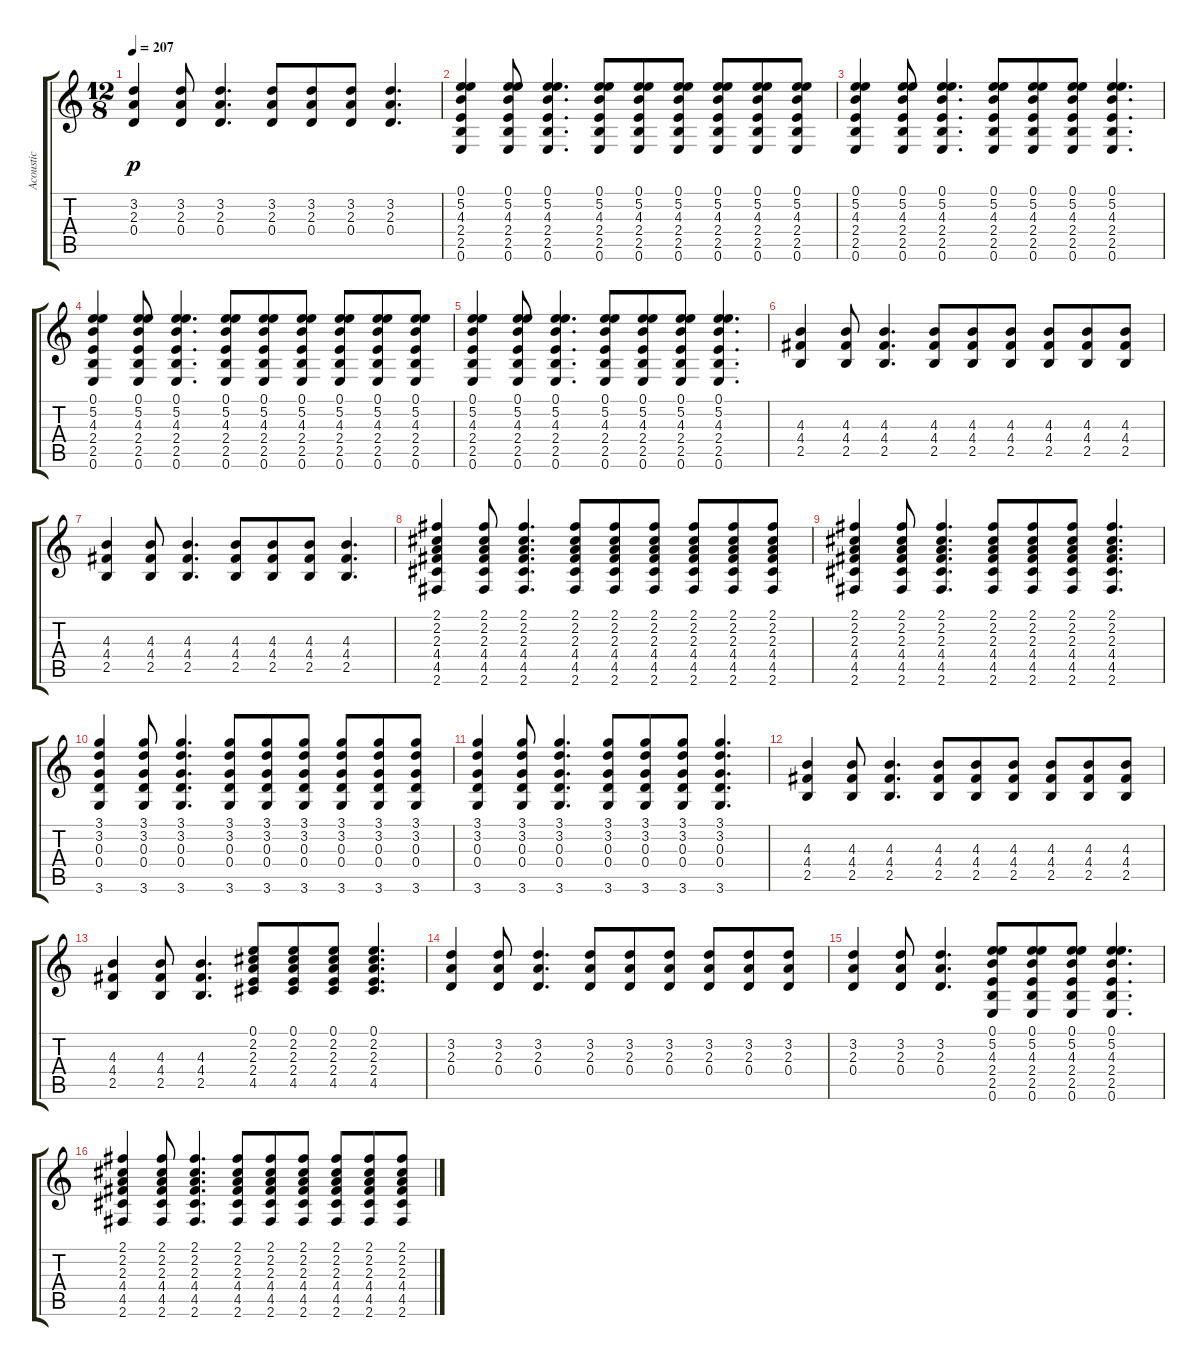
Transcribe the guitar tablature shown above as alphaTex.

\track ("Acoustic" "Acoustic") {instrument acousticguitarnylon}
\staff {score tabs}
\tuning (E4 B3 G3 D3 A2 E2) {hide}
\ts (12 8)
\tempo 207
\clef g2
\ks c
(3.2 2.3 0.4).4{dy p} (3.2 2.3 0.4).8 (3.2 2.3 0.4).4{d} (3.2 2.3 0.4).8 (3.2 2.3 0.4).8 (3.2 2.3 0.4).8 (3.2 2.3 0.4).4{d} |
(0.1 5.2 4.3 2.4 2.5 0.6).4 (0.1 5.2 4.3 2.4 2.5 0.6).8 (0.1 5.2 4.3 2.4 2.5 0.6).4{d} (0.1 5.2 4.3 2.4 2.5 0.6).8 (0.1 5.2 4.3 2.4 2.5 0.6).8 (0.1 5.2 4.3 2.4 2.5 0.6).8 (0.1 5.2 4.3 2.4 2.5 0.6).8 (0.1 5.2 4.3 2.4 2.5 0.6).8 (0.1 5.2 4.3 2.4 2.5 0.6).8 |
(0.1 5.2 4.3 2.4 2.5 0.6).4 (0.1 5.2 4.3 2.4 2.5 0.6).8 (0.1 5.2 4.3 2.4 2.5 0.6).4{d} (0.1 5.2 4.3 2.4 2.5 0.6).8 (0.1 5.2 4.3 2.4 2.5 0.6).8 (0.1 5.2 4.3 2.4 2.5 0.6).8 (0.1 5.2 4.3 2.4 2.5 0.6).4{d} |
(0.1 5.2 4.3 2.4 2.5 0.6).4 (0.1 5.2 4.3 2.4 2.5 0.6).8 (0.1 5.2 4.3 2.4 2.5 0.6).4{d} (0.1 5.2 4.3 2.4 2.5 0.6).8 (0.1 5.2 4.3 2.4 2.5 0.6).8 (0.1 5.2 4.3 2.4 2.5 0.6).8 (0.1 5.2 4.3 2.4 2.5 0.6).8 (0.1 5.2 4.3 2.4 2.5 0.6).8 (0.1 5.2 4.3 2.4 2.5 0.6).8 |
(0.1 5.2 4.3 2.4 2.5 0.6).4 (0.1 5.2 4.3 2.4 2.5 0.6).8 (0.1 5.2 4.3 2.4 2.5 0.6).4{d} (0.1 5.2 4.3 2.4 2.5 0.6).8 (0.1 5.2 4.3 2.4 2.5 0.6).8 (0.1 5.2 4.3 2.4 2.5 0.6).8 (0.1 5.2 4.3 2.4 2.5 0.6).4{d} |
(4.3 4.4 2.5).4 (4.3 4.4 2.5).8 (4.3 4.4 2.5).4{d} (4.3 4.4 2.5).8 (4.3 4.4 2.5).8 (4.3 4.4 2.5).8 (4.3 4.4 2.5).8 (4.3 4.4 2.5).8 (4.3 4.4 2.5).8 |
(4.3 4.4 2.5).4 (4.3 4.4 2.5).8 (4.3 4.4 2.5).4{d} (4.3 4.4 2.5).8 (4.3 4.4 2.5).8 (4.3 4.4 2.5).8 (4.3 4.4 2.5).4{d} |
(2.1 2.2 2.3 4.4 4.5 2.6).4 (2.1 2.2 2.3 4.4 4.5 2.6).8 (2.1 2.2 2.3 4.4 4.5 2.6).4{d} (2.1 2.2 2.3 4.4 4.5 2.6).8 (2.1 2.2 2.3 4.4 4.5 2.6).8 (2.1 2.2 2.3 4.4 4.5 2.6).8 (2.1 2.2 2.3 4.4 4.5 2.6).8 (2.1 2.2 2.3 4.4 4.5 2.6).8 (2.1 2.2 2.3 4.4 4.5 2.6).8 |
(2.1 2.2 2.3 4.4 4.5 2.6).4 (2.1 2.2 2.3 4.4 4.5 2.6).8 (2.1 2.2 2.3 4.4 4.5 2.6).4{d} (2.1 2.2 2.3 4.4 4.5 2.6).8 (2.1 2.2 2.3 4.4 4.5 2.6).8 (2.1 2.2 2.3 4.4 4.5 2.6).8 (2.1 2.2 2.3 4.4 4.5 2.6).4{d} |
(3.1 3.2 0.3 0.4 3.6).4 (3.1 3.2 0.3 0.4 3.6).8 (3.1 3.2 0.3 0.4 3.6).4{d} (3.1 3.2 0.3 0.4 3.6).8 (3.1 3.2 0.3 0.4 3.6).8 (3.1 3.2 0.3 0.4 3.6).8 (3.1 3.2 0.3 0.4 3.6).8 (3.1 3.2 0.3 0.4 3.6).8 (3.1 3.2 0.3 0.4 3.6).8 |
(3.1 3.2 0.3 0.4 3.6).4 (3.1 3.2 0.3 0.4 3.6).8 (3.1 3.2 0.3 0.4 3.6).4{d} (3.1 3.2 0.3 0.4 3.6).8 (3.1 3.2 0.3 0.4 3.6).8 (3.1 3.2 0.3 0.4 3.6).8 (3.1 3.2 0.3 0.4 3.6).4{d} |
(4.3 4.4 2.5).4 (4.3 4.4 2.5).8 (4.3 4.4 2.5).4{d} (4.3 4.4 2.5).8 (4.3 4.4 2.5).8 (4.3 4.4 2.5).8 (4.3 4.4 2.5).8 (4.3 4.4 2.5).8 (4.3 4.4 2.5).8 |
(4.3 4.4 2.5).4 (4.3 4.4 2.5).8 (4.3 4.4 2.5).4{d} (0.1 2.2 2.3 2.4 4.5).8 (0.1 2.2 2.3 2.4 4.5).8 (0.1 2.2 2.3 2.4 4.5).8 (0.1 2.2 2.3 2.4 4.5).4{d} |
(3.2 2.3 0.4).4 (3.2 2.3 0.4).8 (3.2 2.3 0.4).4{d} (3.2 2.3 0.4).8 (3.2 2.3 0.4).8 (3.2 2.3 0.4).8 (3.2 2.3 0.4).8 (3.2 2.3 0.4).8 (3.2 2.3 0.4).8 |
(3.2 2.3 0.4).4 (3.2 2.3 0.4).8 (3.2 2.3 0.4).4{d} (0.1 5.2 4.3 2.4 2.5 0.6).8 (0.1 5.2 4.3 2.4 2.5 0.6).8 (0.1 5.2 4.3 2.4 2.5 0.6).8 (0.1 5.2 4.3 2.4 2.5 0.6).4{d} |
(2.1 2.2 2.3 4.4 4.5 2.6).4 (2.1 2.2 2.3 4.4 4.5 2.6).8 (2.1 2.2 2.3 4.4 4.5 2.6).4{d} (2.1 2.2 2.3 4.4 4.5 2.6).8 (2.1 2.2 2.3 4.4 4.5 2.6).8 (2.1 2.2 2.3 4.4 4.5 2.6).8 (2.1 2.2 2.3 4.4 4.5 2.6).8 (2.1 2.2 2.3 4.4 4.5 2.6).8 (2.1 2.2 2.3 4.4 4.5 2.6).8
